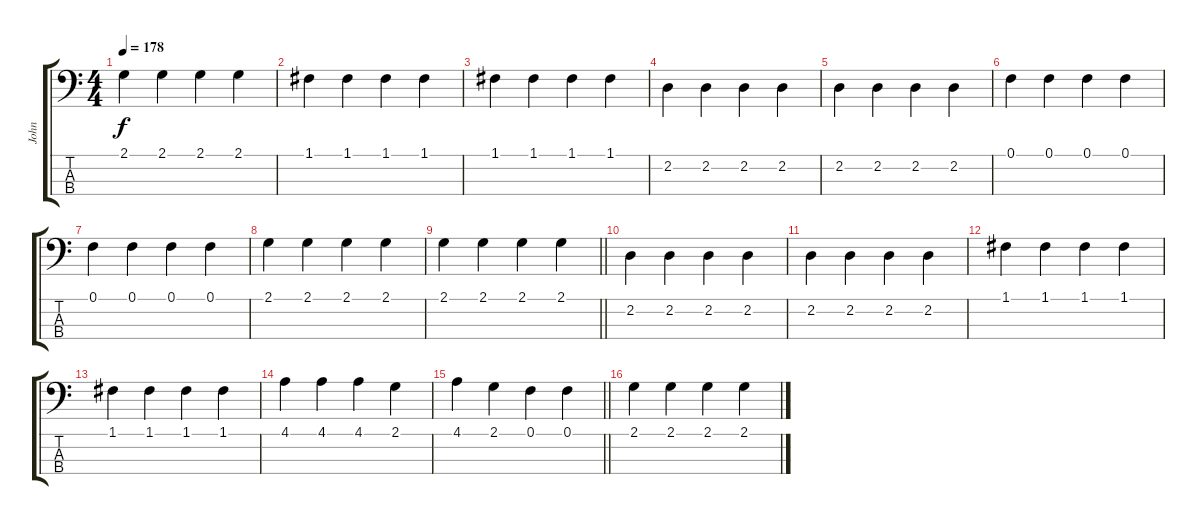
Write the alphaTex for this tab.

\track ("John" "John") {instrument electricbassfinger}
\staff {score tabs}
\tuning (F2 C2 G1 D1) {hide}
\ts (4 4)
\tempo 178
\clef f4
\ks c
2.1.4{dy f} 2.1.4 2.1.4 2.1.4 |
1.1.4 1.1.4 1.1.4 1.1.4 |
1.1.4 1.1.4 1.1.4 1.1.4 |
2.2.4 2.2.4 2.2.4 2.2.4 |
2.2.4 2.2.4 2.2.4 2.2.4 |
0.1.4 0.1.4 0.1.4 0.1.4 |
0.1.4 0.1.4 0.1.4 0.1.4 |
2.1.4 2.1.4 2.1.4 2.1.4 |
\barLineRight lightlight
2.1.4 2.1.4 2.1.4 2.1.4 |
2.2.4 2.2.4 2.2.4 2.2.4 |
2.2.4 2.2.4 2.2.4 2.2.4 |
1.1.4 1.1.4 1.1.4 1.1.4 |
1.1.4 1.1.4 1.1.4 1.1.4 |
4.1.4 4.1.4 4.1.4 2.1.4 |
\barLineRight lightlight
4.1.4 2.1.4 0.1.4 0.1.4 |
2.1.4 2.1.4 2.1.4 2.1.4
